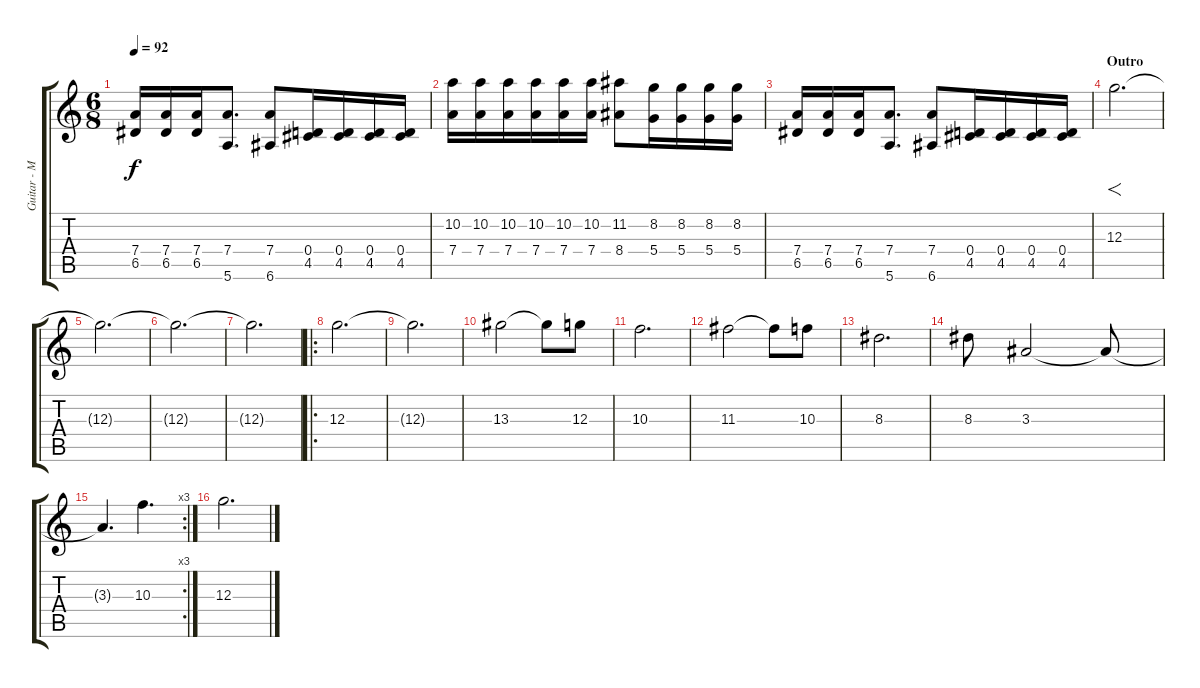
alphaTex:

\track ("Guitar - Mikael Åkerfeldt" "Guitar - M") {instrument overdrivenguitar}
\staff {score tabs}
\tuning (E4 B3 G3 D3 A2 E2) {hide}
\ts (6 8)
\tempo 92
\clef g2
\ks c
(7.4 6.5).16{dy f} (7.4 6.5).16 (7.4 6.5).16 (7.4 5.6).8{d} (7.4 6.6).8 (0.4 4.5).16 (0.4 4.5).16 (0.4 4.5).16 (0.4 4.5).16 |
(10.2 7.4).16{instrument overdrivenguitar} (10.2 7.4).16 (10.2 7.4).16 (10.2 7.4).16 (10.2 7.4).16 (10.2 7.4).16 (11.2 8.4).8 (8.2 5.4).16 (8.2 5.4).16 (8.2 5.4).16 (8.2 5.4).16 |
(7.4 6.5).16 (7.4 6.5).16 (7.4 6.5).16 (7.4 5.6).8{d} (7.4 6.6).8 (0.4 4.5).16 (0.4 4.5).16 (0.4 4.5).16 (0.4 4.5).16 |
\section ("" "Outro")
12.3.2{f d} |
12.3{t}.2{d} |
12.3{t}.2{d} |
12.3{t}.2{d} |
\ro
12.3.2{d} |
12.3{t}.2{d} |
13.3.2 13.3{t}.8 12.3.8 |
10.3.2{d} |
11.3.2 11.3{t}.8 10.3.8 |
8.3.2{d} |
8.3.8 3.3.2 3.3{t}.8 |
\rc 3
3.3{t}.4{d} 10.3.4{d} |
12.3.2{d}
